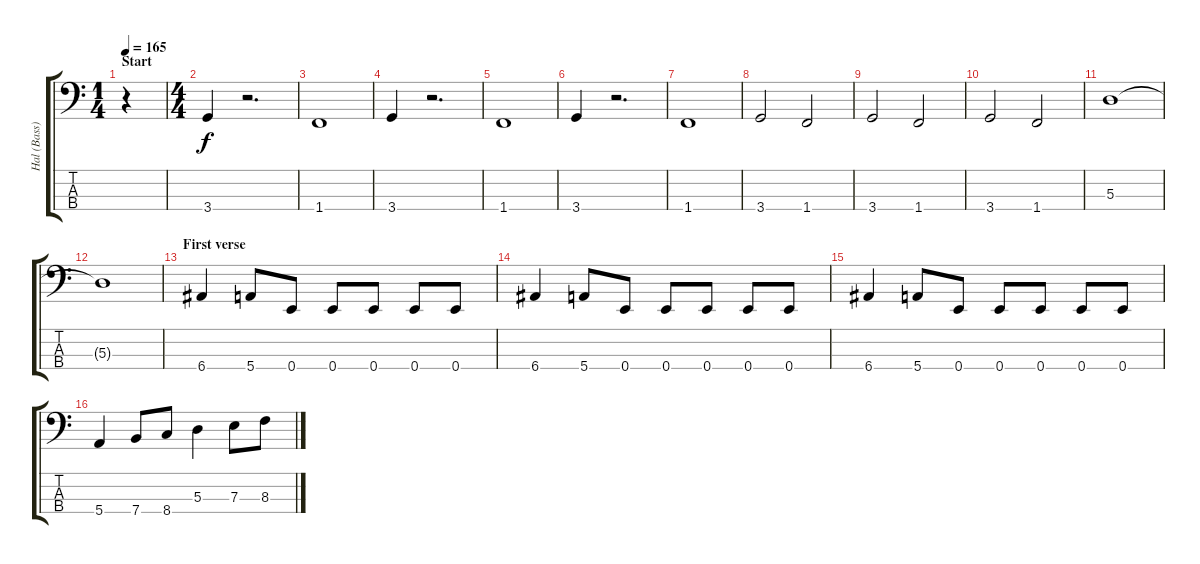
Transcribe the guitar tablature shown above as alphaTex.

\track ("Hal (Bass)" "Hal (Bass)") {instrument electricbassfinger}
\staff {score tabs}
\tuning (G2 D2 A1 E1) {hide}
\ts (1 4)
\section ("" "Start")
\tempo 165
\clef f4
\ks c
r.4{dy f instrument electricbassfinger} |
\ts (4 4)
3.4.4 r.2{d} |
1.4.1 |
3.4.4 r.2{d} |
1.4.1 |
3.4.4 r.2{d} |
1.4.1 |
3.4.2 1.4.2 |
3.4.2 1.4.2 |
3.4.2 1.4.2 |
5.3.1 |
5.3{t}.1 |
\section ("" "First verse")
6.4.4 5.4.8 0.4.8 0.4.8 0.4.8 0.4.8 0.4.8 |
6.4.4 5.4.8 0.4.8 0.4.8 0.4.8 0.4.8 0.4.8 |
6.4.4 5.4.8 0.4.8 0.4.8 0.4.8 0.4.8 0.4.8 |
5.4.4 7.4.8 8.4.8 5.3.4 7.3.8 8.3.8
